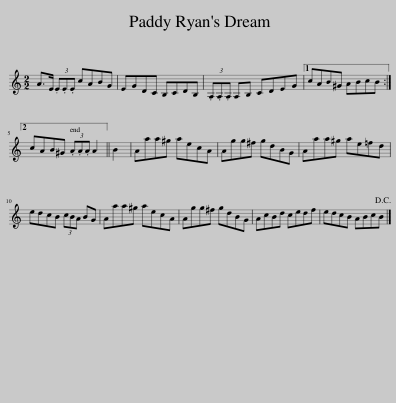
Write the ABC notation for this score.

X:1
L:1/8
M:2/2
I:linebreak $
K:C
V:1 treble
V:1
 A>E (3.E.E.E cABG | EGDC B,CDB, | (3.A,.A,.A, A,B, CDEG |1 cAB^G ABcB :|2$ cAB^G (3.A.A.A A2 || %5
 B2 | Aaa^g aecA | Agg^f gdBG | Aaa^g ae=fd |$ edcB (3cBA BG | %10
 Aaa^g aecA | Agg^f gdBG | AcBd cedf | edcB ABcB!D.C.! |] %14
